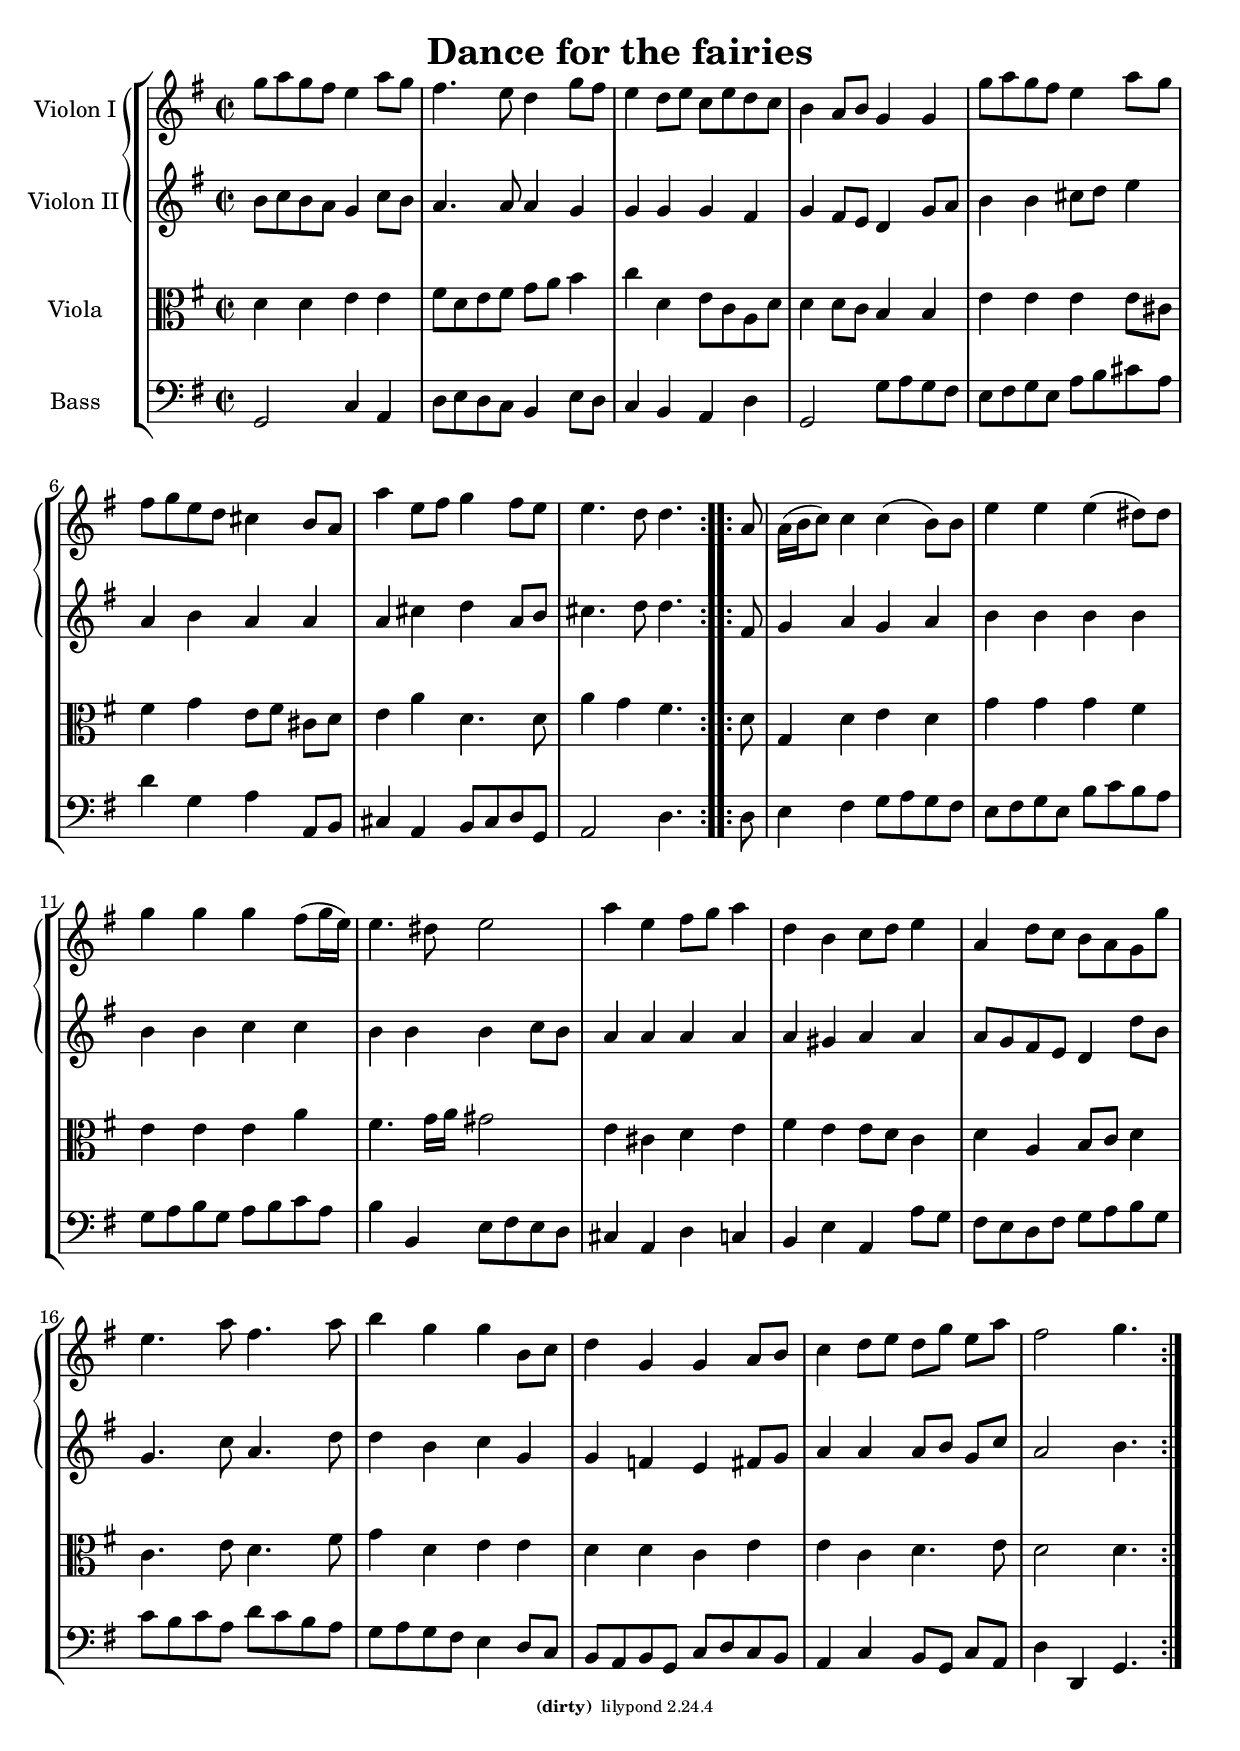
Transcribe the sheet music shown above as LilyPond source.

\version "2.18.2"

\include "../../general.ily"
\include "../../a4-210x297.ily"

breaks = {}

#(set-global-staff-size 20)
\version "2.18.2"

\header {
  title = "Dance for the fairies"
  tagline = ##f
}

global = {
  \key g \major
  \time 2/2
}

violinI = \relative c''' {
  \global
  
  \repeat volta 2 {
    g8 a g fis e4 a8 g
    fis4. e8 d4 g8 fis
    e4 d8 e c e d c
    b4 a8 b g4 g
    g'8 a g fis e4 a8 g
    
    fis g e d cis4 b8 a
    a'4 e8 fis g4 fis8 e
    e4. d8 d4.
  }
  \repeat volta 2 {
    a8 a16( b c8) c4 c( b8) b
    e4 e e( dis8) dis
    
    g4 g g fis8( g16 e)
    e4. dis8 e2
    a4 e fis8 g a4
    d,4 b c8 d e4
    a,4 d8 c b a g g'
    
    e4. a8 fis4. a8
    b4 g g b,8 c
    d4 g, g a8 b
    c4 d8 e d[ g] e a
    fis2 g4.
  }
}

violinII = \relative c'' {
  \global
  
  \repeat volta 2 {
    b8 c b a g4 c8 b
    a4. a8 a4 g
    g g g fis
    g fis8 e d4 g8 a
    b4 b cis8 d e4
    
    a, b a a
    a cis d a8 b
    cis4. d8 d4.
  }
  \repeat volta 2 {
    fis,8 g4 a g a
    b b b b
    b b c c
    b b b c8 b
    a4 a a a
    a gis a a
    a8 g fis e d4 d'8 b
    
    g4. c8 a4. d8
    d4 b c g
    g f e fis8 g
    a4 a a8[ b] g c
    a2 b4.
  }
}

viola = \relative c' {
  \global
  
  \repeat volta 2 {
    d4 d e e
    fis8 d e fis g a b4
    c d, e8 c a d
    d4 d8 c b4 b
    e e e e8 cis
    
    fis4 g e8[ fis] cis d
    e4 a d,4. d8
    a'4 g fis4.
  }
  \repeat volta 2 {
    d8 g,4 d' e d
    g g g fis
    
    e e e a
    fis4. g16 a gis2
    e4 cis d e
    fis e e8 d c4
    d a b8 c d4
    
    c4. e8 d4. fis8
    g4 d e e
    d d c e
    e c d4. e8
    d2 d4.
  }
}

bass = \relative c {
  \global
  
  \repeat volta 2 {
    g2 c4 a
    d8 e d c b4 e8 d
    c4 b a d
    g,2 g'8 a g fis
    e fis g e a b cis a
  
    d4 g, a a,8 b
    cis4 a b8 cis d g, 
    a2 d4.
  }
  \repeat volta 2 {
    d8 e4 fis g8 a g fis
    e fis g e b' c b a
    
    g a b g a b c a
    b4 b, e8 fis e d 
    cis4 a d c
    b e a, a'8 g
    fis e d fis g a b g
    
    c b c a d c b a
    g a g fis e4 d8 c 
    b a b g c d c b
    a4 c b8[ g] c a
    d4 d, g4.
  }
}

violinIPart = \new Staff \with {
  instrumentName = "Violon I"
} \violinI

violinIIPart = \new Staff \with {
  instrumentName = "Violon II"
} \violinII

violaPart = \new Staff \with {
  instrumentName = "Viola"
} { \clef alto \viola }

bassPart = \new Staff \with {
  instrumentName = "Bass"
} << { \clef "bass" \bass } \breaks >>

\score {
  \new StaffGroup  
  <<
    \new GrandStaff <<
      \violinIPart
      \violinIIPart
    >>
    \violaPart
    \bassPart
  >>
  \layout { }
}

